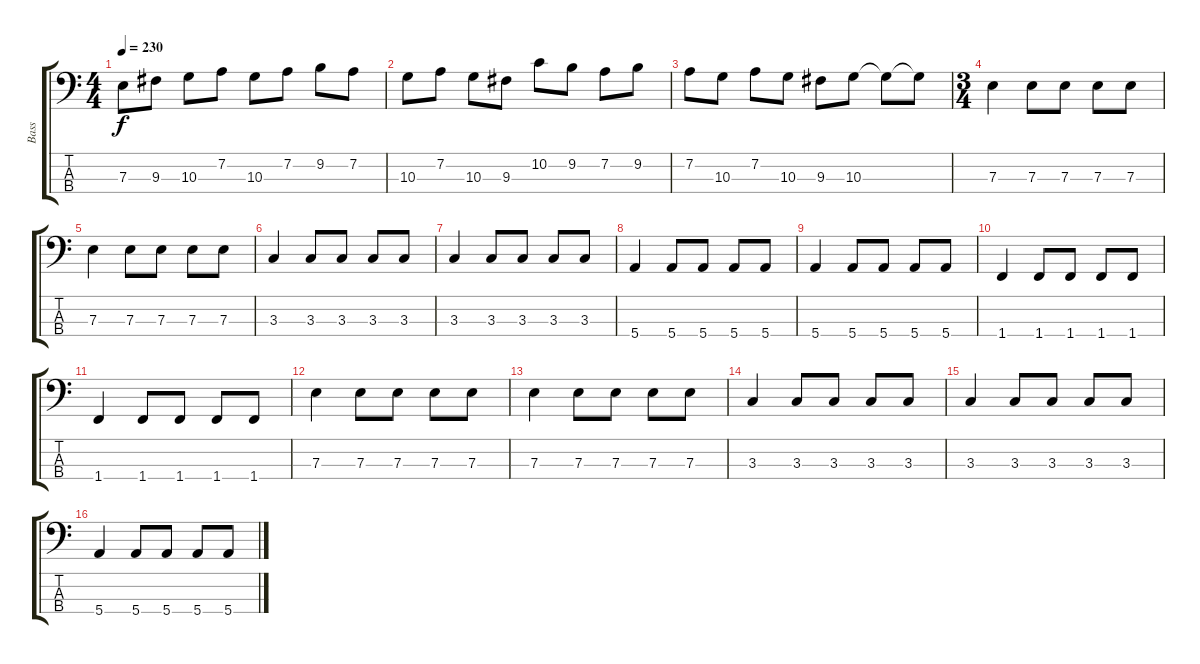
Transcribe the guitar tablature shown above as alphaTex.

\track ("Bass" "Bass") {instrument electricbassfinger}
\staff {score tabs}
\tuning (G2 D2 A1 E1) {hide}
\ts (4 4)
\tempo 230
\clef f4
\ks c
7.3.8{dy f} 9.3.8 10.3.8 7.2.8 10.3.8 7.2.8 9.2.8 7.2.8 |
10.3.8 7.2.8 10.3.8 9.3.8 10.2.8 9.2.8 7.2.8 9.2.8 |
7.2.8 10.3.8 7.2.8 10.3.8 9.3.8 10.3.8 10.3{t}.8 10.3{t}.8 |
\ts (3 4)
7.3.4 7.3.8 7.3.8 7.3.8 7.3.8 |
7.3.4 7.3.8 7.3.8 7.3.8 7.3.8 |
3.3.4 3.3.8 3.3.8 3.3.8 3.3.8 |
3.3.4 3.3.8 3.3.8 3.3.8 3.3.8 |
5.4.4 5.4.8 5.4.8 5.4.8 5.4.8 |
5.4.4 5.4.8 5.4.8 5.4.8 5.4.8 |
1.4.4 1.4.8 1.4.8 1.4.8 1.4.8 |
1.4.4 1.4.8 1.4.8 1.4.8 1.4.8 |
7.3.4 7.3.8 7.3.8 7.3.8 7.3.8 |
7.3.4 7.3.8 7.3.8 7.3.8 7.3.8 |
3.3.4 3.3.8 3.3.8 3.3.8 3.3.8 |
3.3.4 3.3.8 3.3.8 3.3.8 3.3.8 |
5.4.4 5.4.8 5.4.8 5.4.8 5.4.8
